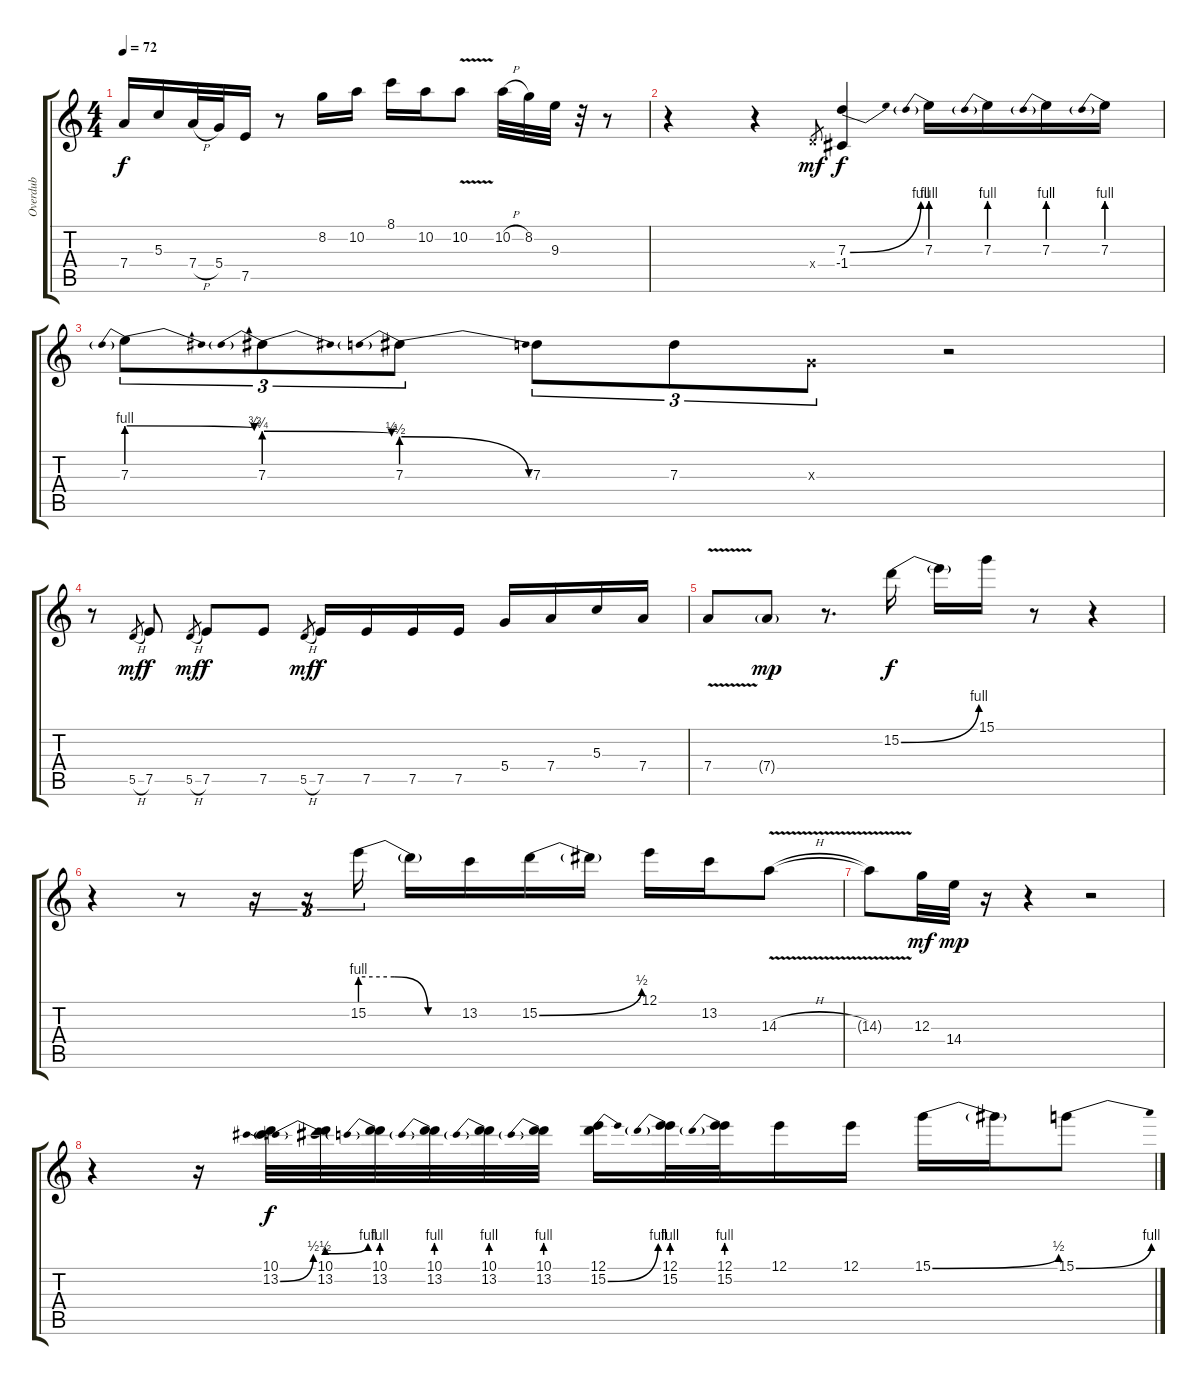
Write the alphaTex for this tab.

\track ("Overdub" "Overdub") {instrument fretlessbass}
\staff {score tabs}
\tuning (E4 B3 G3 D3 A2 E2) {hide}
\ts (4 4)
\tempo 72
\clef g2
\ks c
7.4.16{dy f} 5.3.16 7.4{h}.32 5.4.32 7.5.16 r.8 8.2.16 10.2.16 8.1.16 10.2.16 10.2{v}.8 10.2{h}.32 8.2.32 9.3.32 r.32 r.8 |
r.4 r.4 0.4{x}.8{gr dy mf} (7.3{be (bend 0 0 60 4)} -1.4).4{dy f} 7.3{be (prebend 0 4 60 4)}.16 7.3{be (prebend 0 4 60 4)}.16 7.3{be (prebend 0 4 60 4)}.16 7.3{be (prebend 0 4 60 4)}.16 |
7.3{be (prebendrelease 0 4 60 3)}.8{tu (3 2)} 7.3{be (prebendrelease 0 3 60 2)}.8{tu (3 2)} 7.3{be (prebendrelease 0 2 60 0)}.8{tu (3 2)} 7.3.8{tu (3 2)} 7.3.8{tu (3 2)} 0.3{x}.8{tu (3 2)} r.2 |
r.8 5.5{h}.8{gr dy mf} 7.5.8{dy f} 5.5{h}.8{gr dy mf} 7.5.8{dy f} 7.5.8 5.5{h}.8{gr dy mf} 7.5.16{dy f} 7.5.16 7.5.16 7.5.16 5.4.16 7.4.16 5.3.16 7.4.16 |
7.4{v}.8 7.4{g}.8{dy mp} r.8{d} 15.2{be (bend 0 0 60 4)}.16{dy f} 15.2{t}.16 15.1.16 r.8 r.4 |
r.4 r.8 r.16{tu (3 2)} r.16{tu (3 2)} 15.2{be (custom 0 4 20 4 40 0 60 0)}.16{tu (3 2)} 15.2{t}.16 13.2.16 15.2{be (bend 0 0 60 2)}.16 15.2{t}.16 12.1.16 13.2.16 14.3{v h}.8 |
14.3{t}.8 12.3.32{dy mf} 14.4.32{dy mp} r.16 r.4 r.2 |
r.4 r.16 (10.1 13.2{be (bend 0 0 60 2)}).32{dy f} (10.1 13.2{be (prebendbend 0 2 60 4)}).32 (10.1 13.2{be (prebend 0 4 60 4)}).32 (10.1 13.2{be (prebend 0 4 60 4)}).32 (10.1 13.2{be (prebend 0 4 60 4)}).32 (10.1 13.2{be (prebend 0 4 60 4)}).32 (12.1 15.2{be (bend 0 0 60 4)}).16 (12.1 15.2{be (prebend 0 4 60 4)}).32 (12.1 15.2{be (prebend 0 4 60 4)}).32 12.1.16 12.1.16 15.1{be (bend 0 0 60 2)}.16 15.1{t}.16 15.1{be (bend 0 0 60 4)}.8
